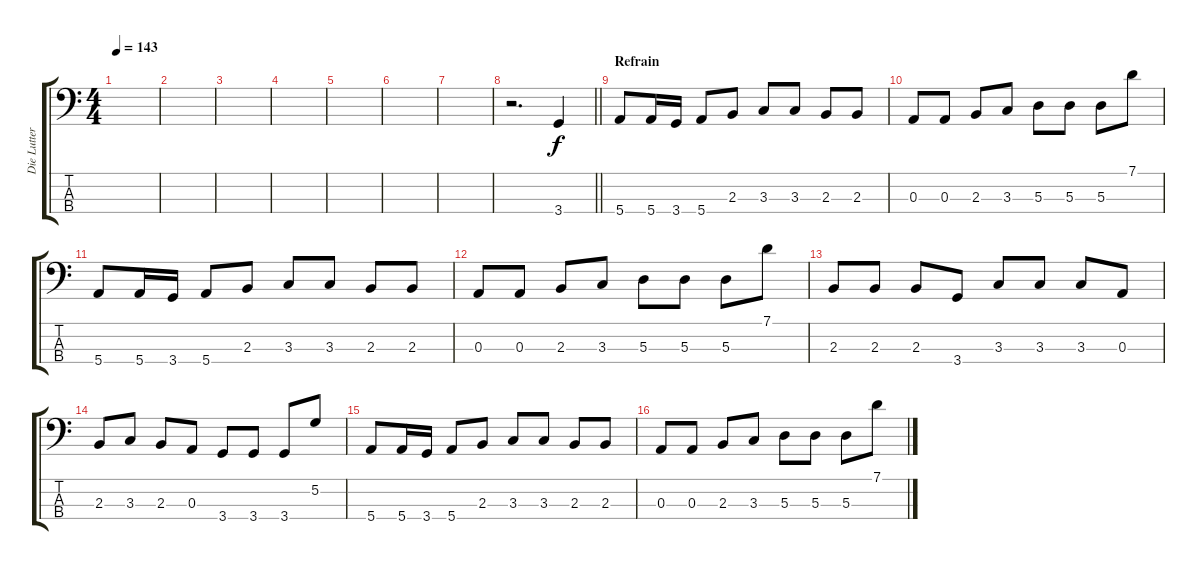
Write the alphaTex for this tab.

\track ("Die Lutter" "Die Lutter") {instrument electricbasspick}
\staff {score tabs}
\tuning (G2 D2 A1 E1) {hide}
\ts (4 4)
\tempo 143
\clef f4
\ks c
|
|
|
|
|
|
|
\barLineRight lightlight
r.2{d} 3.4.4 |
\section ("" "Refrain")
5.4.8 5.4.16 3.4.16 5.4.8 2.3.8 3.3.8 3.3.8 2.3.8 2.3.8 |
0.3.8 0.3.8 2.3.8 3.3.8 5.3.8 5.3.8 5.3.8 7.1.8 |
5.4.8 5.4.16 3.4.16 5.4.8 2.3.8 3.3.8 3.3.8 2.3.8 2.3.8 |
0.3.8 0.3.8 2.3.8 3.3.8 5.3.8 5.3.8 5.3.8 7.1.8 |
2.3.8 2.3.8 2.3.8 3.4.8 3.3.8 3.3.8 3.3.8 0.3.8 |
2.3.8 3.3.8 2.3.8 0.3.8 3.4.8 3.4.8 3.4.8 5.2.8 |
5.4.8 5.4.16 3.4.16 5.4.8 2.3.8 3.3.8 3.3.8 2.3.8 2.3.8 |
0.3.8 0.3.8 2.3.8 3.3.8 5.3.8 5.3.8 5.3.8 7.1.8
